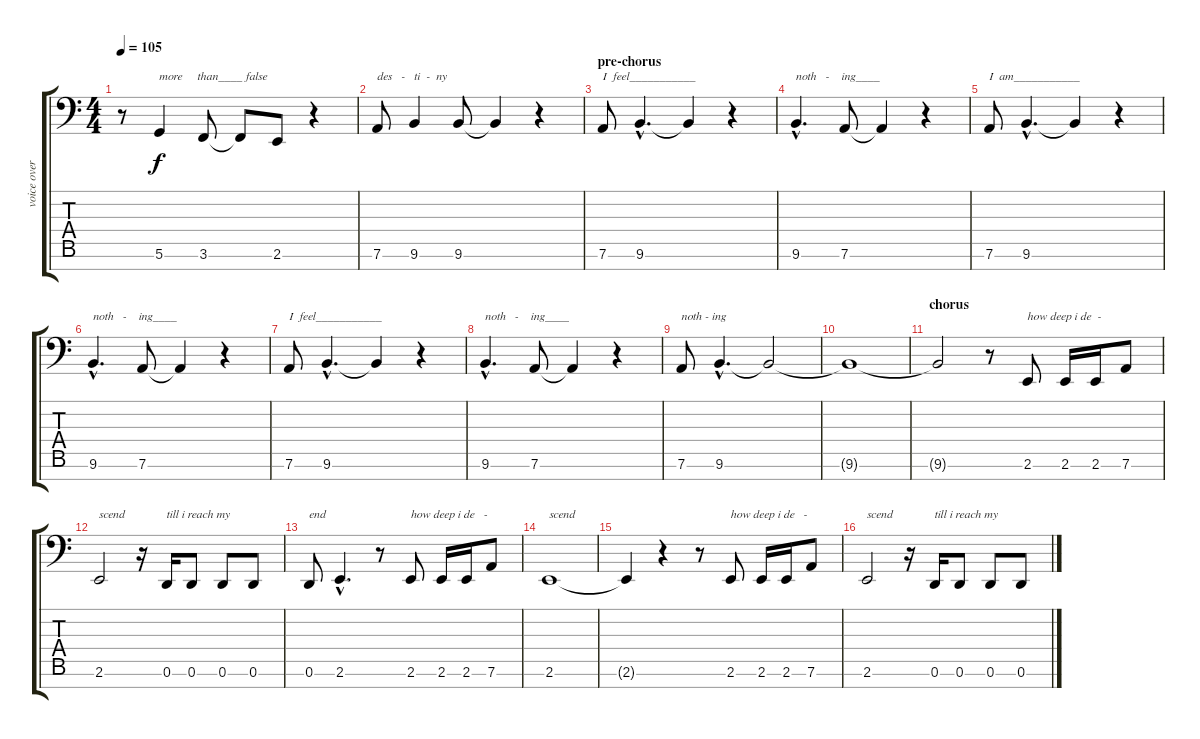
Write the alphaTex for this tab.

\track ("voice over dub" "voice over") {instrument lead2sawtooth}
\staff {score tabs}
\tuning (D4 A3 F3 C3 G2 D2 A1) {hide}
\ts (4 4)
\tempo 105
\clef f4
\ks c
r.8{dy f} 5.6.4{txt "more     than____ false"} 3.6.8 3.6{t}.8 2.6.8 r.4 |
7.6.8{txt "des   -   ti  -  ny"} 9.6.4 9.6.8 9.6{t}.4 r.4 |
\section ("" "pre-chorus")
7.6.8{txt "I  feel___________"} 9.6{hac}.4{d} 9.6{t}.4 r.4 |
9.6{hac}.4{d txt "noth   -    ing____"} 7.6.8 7.6{t}.4 r.4 |
7.6.8{txt "I  am___________"} 9.6{hac}.4{d} 9.6{t}.4 r.4 |
9.6{hac}.4{d txt "noth   -    ing____"} 7.6.8 7.6{t}.4 r.4 |
7.6.8{txt "I  feel___________"} 9.6{hac}.4{d} 9.6{t}.4 r.4 |
9.6{hac}.4{d txt "noth   -    ing____"} 7.6.8 7.6{t}.4 r.4 |
7.6.8{txt "noth - ing"} 9.6{hac}.4{d} 9.6{t}.2 |
9.6{t}.1 |
\section ("" "chorus")
9.6{t}.2 r.8 2.6.8{txt "how deep i de  -"} 2.6.16 2.6.16 7.6.8 |
2.6.2{txt "scend"} r.16 0.6.16{txt "till i reach my"} 0.6.8 0.6.8 0.6.8 |
0.6.8{txt "end"} 2.6{hac}.4{d} r.8 2.6.8{txt "how deep i de   -"} 2.6.16 2.6.16 7.6.8 |
2.6.1{txt "scend"} |
2.6{t}.4 r.4 r.8 2.6.8{txt "how deep i de   -"} 2.6.16 2.6.16 7.6.8 |
2.6.2{txt "scend"} r.16 0.6.16{txt "till i reach my"} 0.6.8 0.6.8 0.6.8
